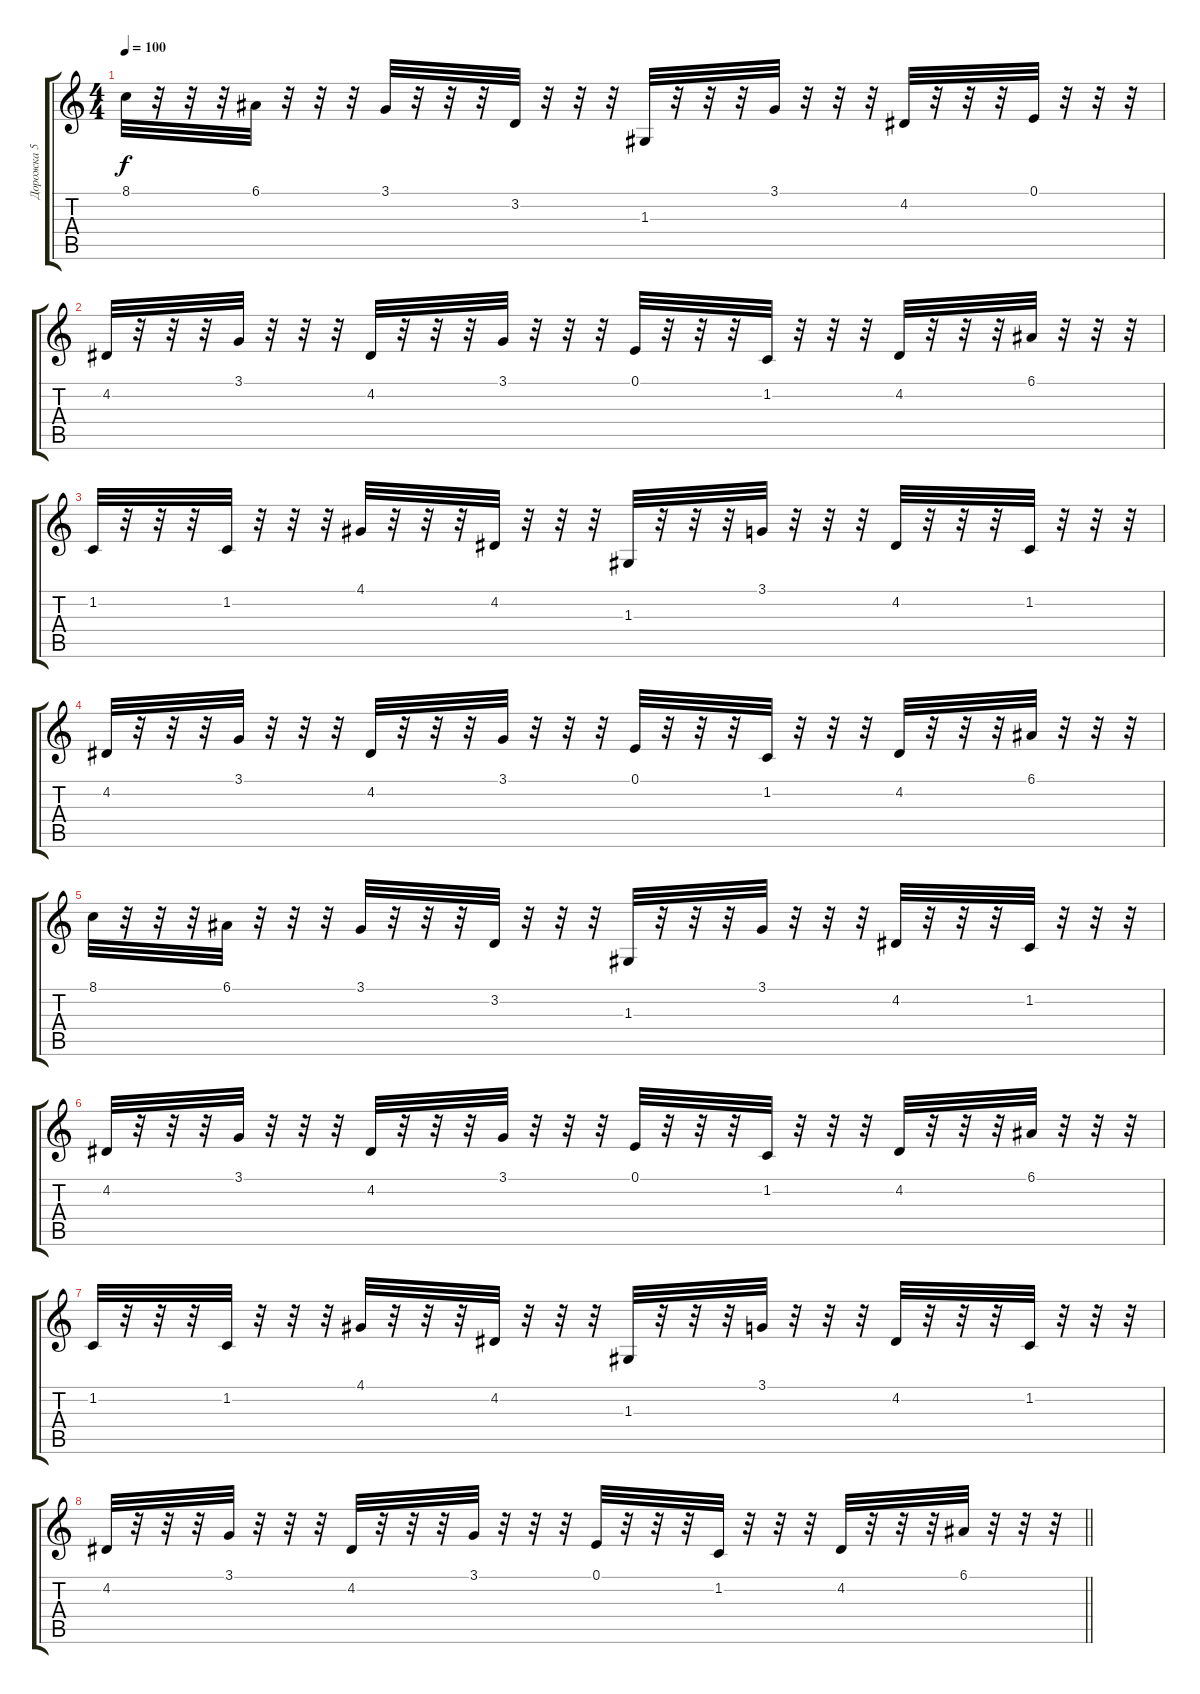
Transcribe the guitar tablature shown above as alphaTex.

\track ("Дорожка 5" "Дорожка 5") {instrument baritonesax}
\staff {score tabs}
\tuning (E4 B3 G3 D3 A2 E2) {hide}
\ts (4 4)
\tempo 100
\clef g2
\ks c
8.1.32{dy f} r.32 r.32 r.32 6.1.32 r.32 r.32 r.32 3.1.32 r.32 r.32 r.32 3.2.32 r.32 r.32 r.32 1.3.32 r.32 r.32 r.32 3.1.32 r.32 r.32 r.32 4.2.32 r.32 r.32 r.32 0.1.32 r.32 r.32 r.32 |
4.2.32 r.32 r.32 r.32 3.1.32 r.32 r.32 r.32 4.2.32 r.32 r.32 r.32 3.1.32 r.32 r.32 r.32 0.1.32 r.32 r.32 r.32 1.2.32 r.32 r.32 r.32 4.2.32 r.32 r.32 r.32 6.1.32 r.32 r.32 r.32 |
1.2.32 r.32 r.32 r.32 1.2.32 r.32 r.32 r.32 4.1.32 r.32 r.32 r.32 4.2.32 r.32 r.32 r.32 1.3.32 r.32 r.32 r.32 3.1.32 r.32 r.32 r.32 4.2.32 r.32 r.32 r.32 1.2.32 r.32 r.32 r.32 |
4.2.32 r.32 r.32 r.32 3.1.32 r.32 r.32 r.32 4.2.32 r.32 r.32 r.32 3.1.32 r.32 r.32 r.32 0.1.32 r.32 r.32 r.32 1.2.32 r.32 r.32 r.32 4.2.32 r.32 r.32 r.32 6.1.32 r.32 r.32 r.32 |
8.1.32 r.32 r.32 r.32 6.1.32 r.32 r.32 r.32 3.1.32 r.32 r.32 r.32 3.2.32 r.32 r.32 r.32 1.3.32 r.32 r.32 r.32 3.1.32 r.32 r.32 r.32 4.2.32 r.32 r.32 r.32 1.2.32 r.32 r.32 r.32 |
4.2.32 r.32 r.32 r.32 3.1.32 r.32 r.32 r.32 4.2.32 r.32 r.32 r.32 3.1.32 r.32 r.32 r.32 0.1.32 r.32 r.32 r.32 1.2.32 r.32 r.32 r.32 4.2.32 r.32 r.32 r.32 6.1.32 r.32 r.32 r.32 |
1.2.32 r.32 r.32 r.32 1.2.32 r.32 r.32 r.32 4.1.32 r.32 r.32 r.32 4.2.32 r.32 r.32 r.32 1.3.32 r.32 r.32 r.32 3.1.32 r.32 r.32 r.32 4.2.32 r.32 r.32 r.32 1.2.32 r.32 r.32 r.32 |
\barLineRight lightlight
4.2.32 r.32 r.32 r.32 3.1.32 r.32 r.32 r.32 4.2.32 r.32 r.32 r.32 3.1.32 r.32 r.32 r.32 0.1.32 r.32 r.32 r.32 1.2.32 r.32 r.32 r.32 4.2.32 r.32 r.32 r.32 6.1.32 r.32 r.32 r.32
